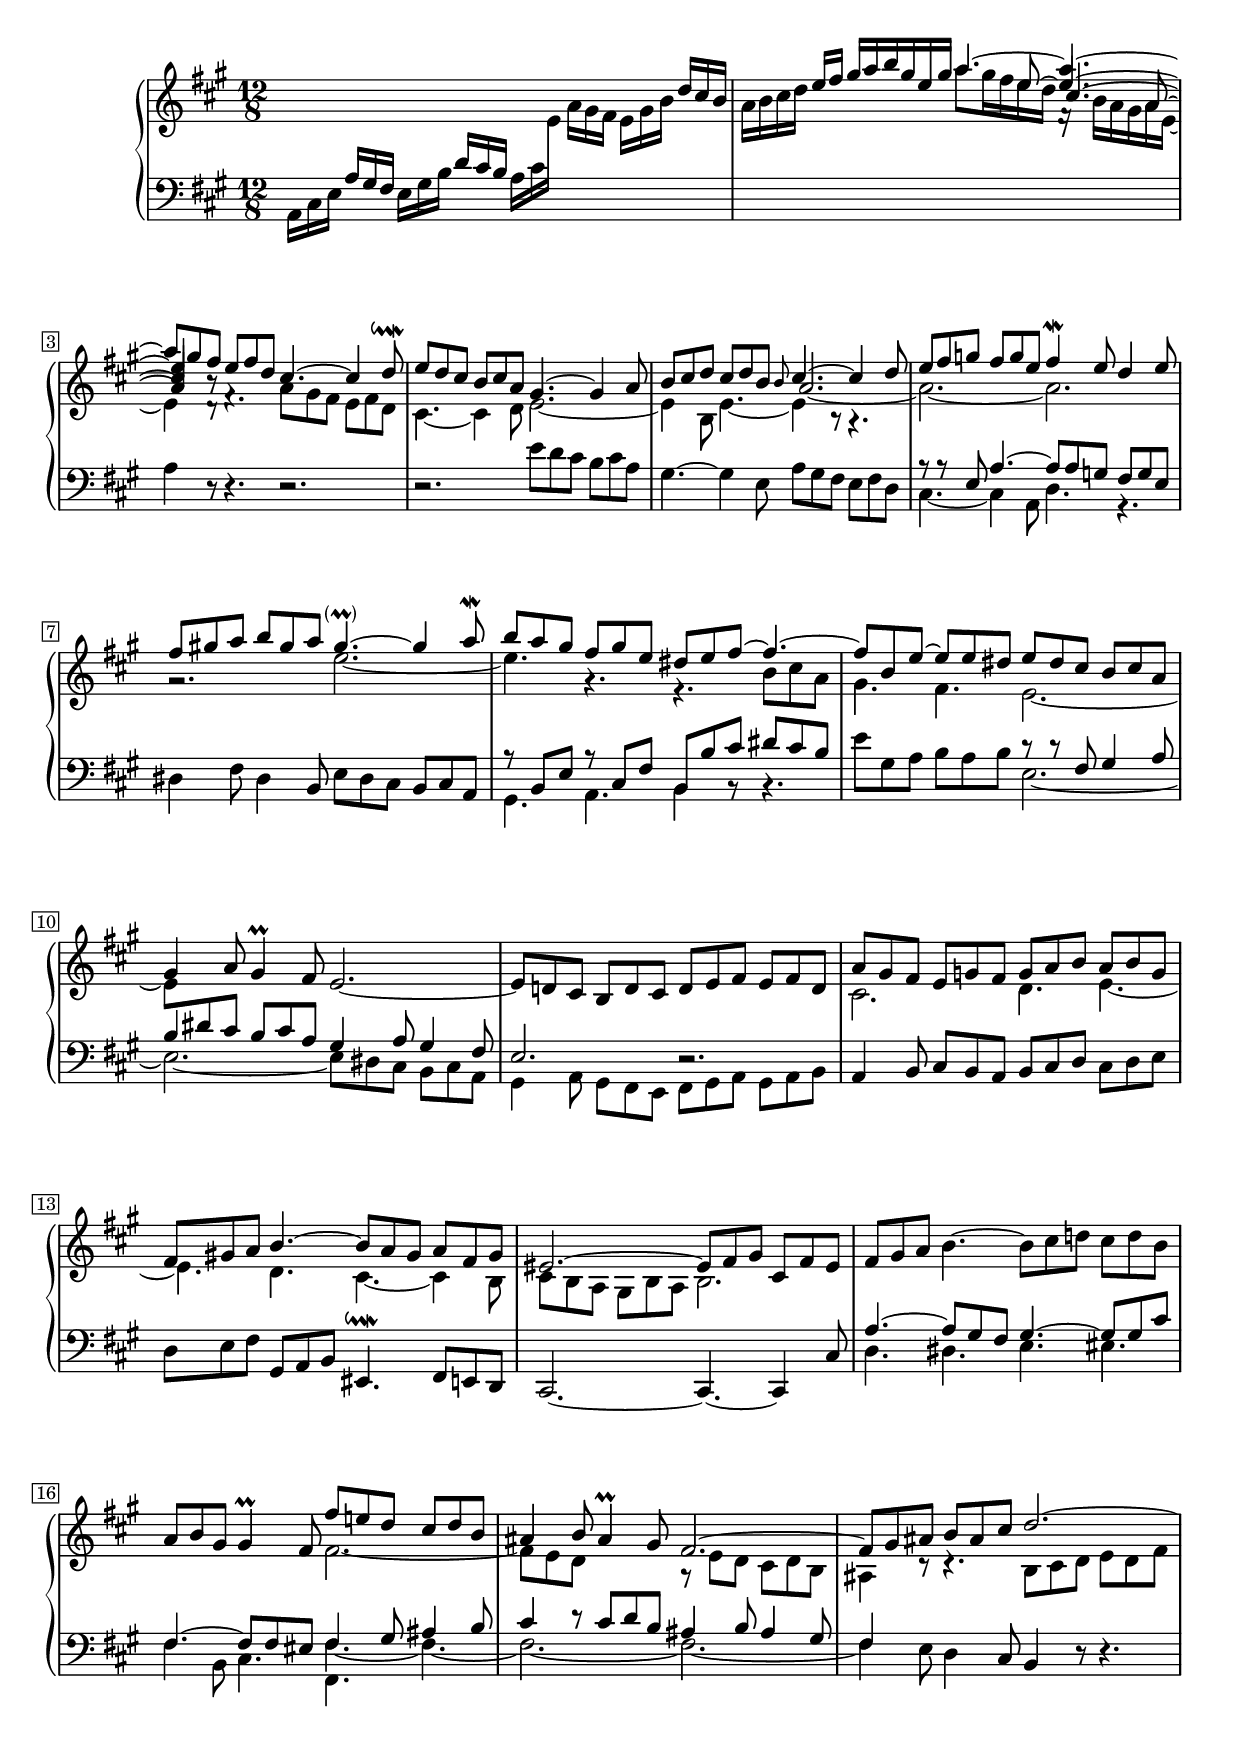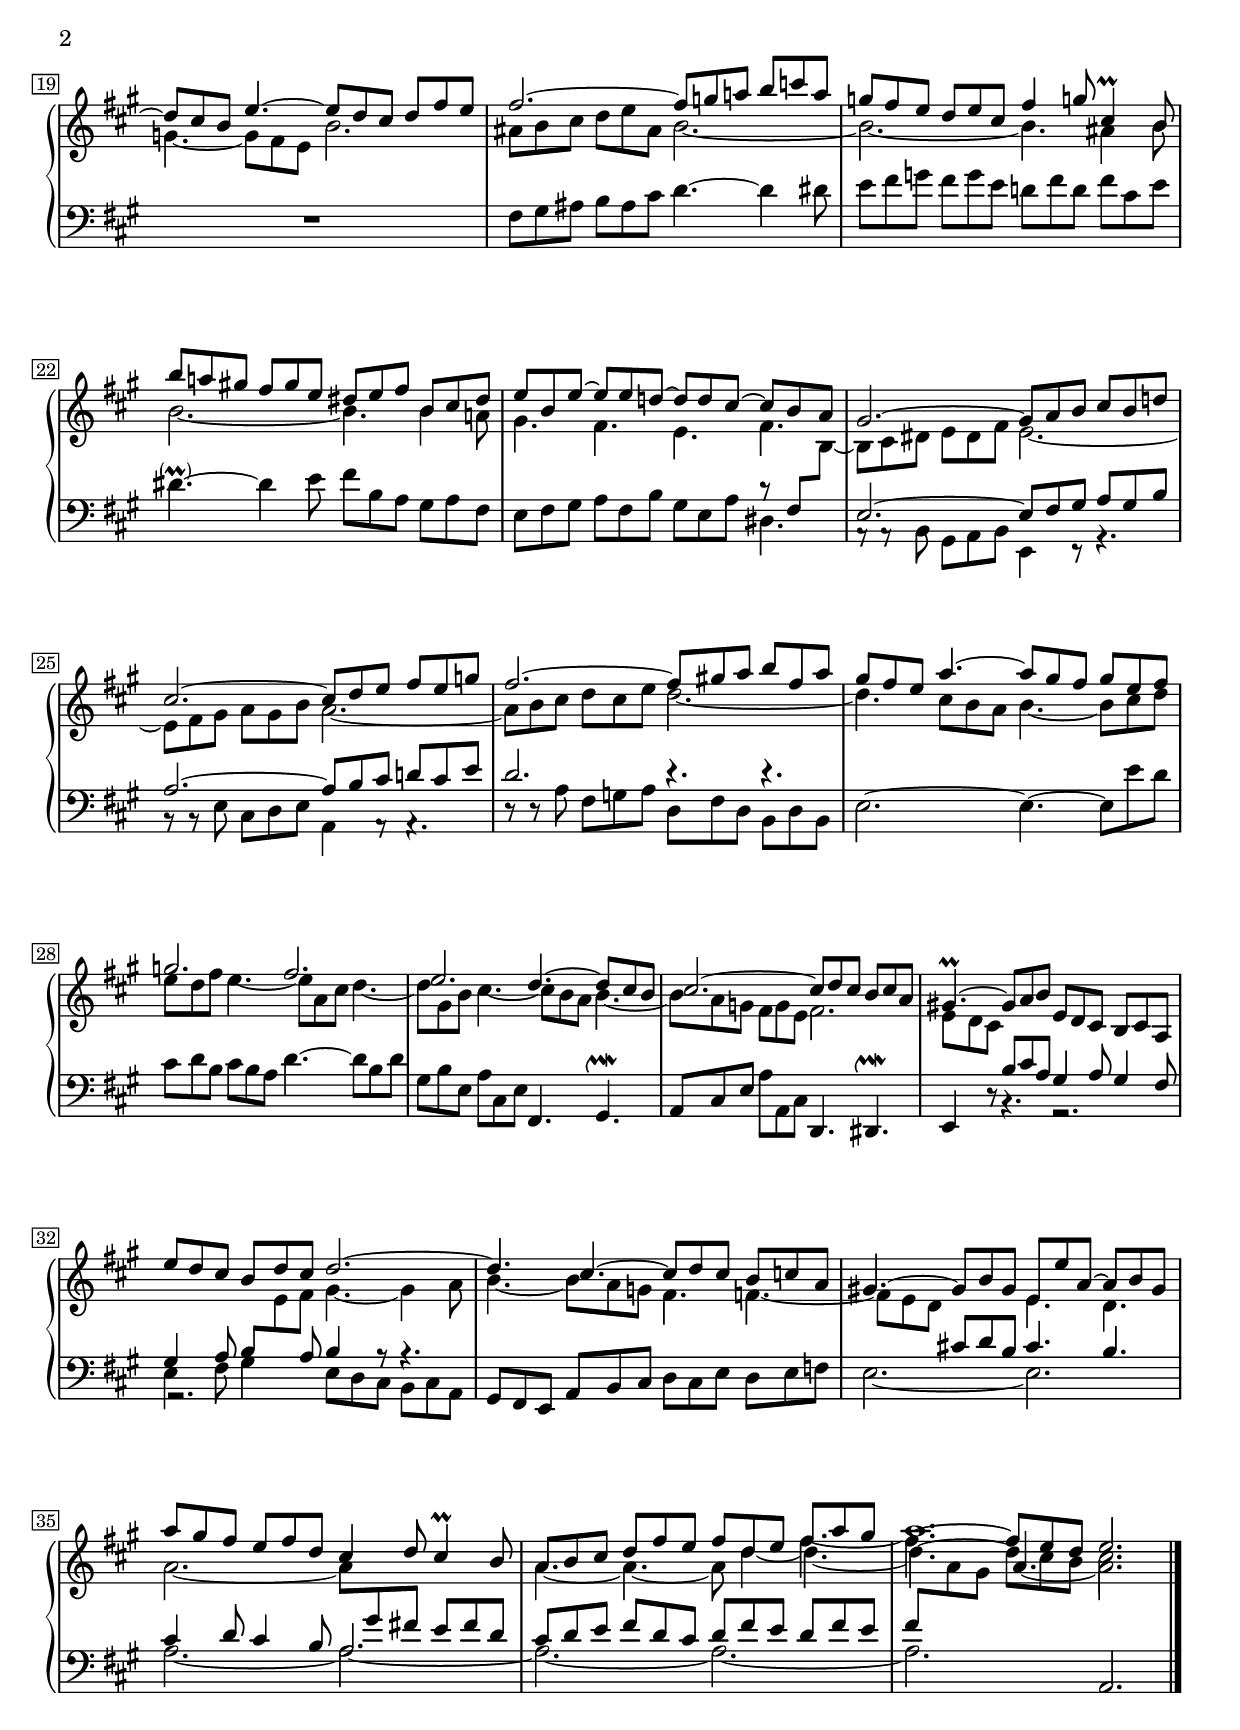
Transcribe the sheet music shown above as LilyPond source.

Global = {
  \key a \major
  \time 12/8
  \include "../global.ly"
}

Soprano = \context Voice = "one" \relative c {
  \voiceOne
  \stemUp\tieUp
  \override MultiMeasureRest.staff-position = #0
  \override Rest.staff-position = #0
  %\set Timing.beamExceptions = #'()
  %\set Timing.baseMoment = #(ly:make-moment 3/16)
  %\set Timing.beatStructure = 1,1,1,1,1,1,1,1
  \label #'SuiteIPrelude
  %1
  | \change Staff = "lower"
    \stemDown a16[ cis e] \stemUp a[ gis fis] \stemDown e[ gis b] \stemUp d[ cis b]
    \stemDown a[ cis \change Staff = "upper" e] \stemDown a[ gis fis] \stemDown e[ gis b] \stemUp d[ cis b]
  | \stemDown a[ b cis d] \stemUp\tieUp e[ fis] gis[ a b gis e gis] a4.~ a~
  | a8 gis fis e fis d cis4.~ cis4 d8\downmordent
  | e d cis b cis a gis4.~ gis4 a8
  %5
  | b cis d cis d b \grace b8 cis4.~ cis4 d8
  | e fis g fis g e fis4\mordent e8 d4 e8
  \break
  | fis gis a b gis a gis4.~\parenthesize\prall gis4 a8\mordent
  | b a gis fis gis e dis e fis~ fis4.~
  | fis8 b, e~ e e dis e dis cis b cis a
  %10
  | gis4 \stemNeutral\tieNeutral a8 gis4\prall fis8 e2.~
  | e8 d! cis b d cis d e fis e fis d
  | \stemUp\tieUp a' gis fis e g fis g a b a b g
  | fis gis a b4.~ b8 a gis a fis gis
  | eis2.~ eis8 fis gis cis, fis eis
  %15
  | \stemNeutral\tieNeutral fis gis a b4.~ b8 cis d cis d b
  | a b gis gis4\prall fis8 \stemUp\tieUp fis'8 e d cis d b
  | ais4 b8 ais4\prall gis8 fis2.~
  | fis8 gis ais b ais cis d2.~
  | d8 cis b e4.~ e8 d cis d fis e
  %20
  | fis2.~ fis8 g a! b c a
  | g fis e d e cis fis4 g!8 cis,4\prall b8
  | b' a! gis! fis gis e dis e fis b, cis dis
  | e b e~ e e d~ d d cis~ cis b a
  | gis2.~ gis8 a b cis b d!
  %25
  | cis2.~ cis8 d e fis e g
  | fis2.~ fis8 gis a b fis a
  | gis fis e a4.~ a8 gis fis gis e fis
  | g2. fis
  | e d4.~ d8 cis b
  %30
  | cis2.~ cis8 d cis b cis a
  | gis!4.~\prall gis8 a b e, d cis b cis a
  | e'' d cis b d cis d2.~
  | d4. cis~ cis8 d cis b c a
  | gis!4.~ gis8 b gis e e' a,~ a b gis
  \break
  %35
  | a' gis fis e fis d cis4 d8 cis4\prall b8
  << {
  | a b cis d fis e fis d e fis a gis
  | a1.
  }
  \new Voice {
  | s4. s s
    \once\override Tie.extra-offset = #'(0 . 0.8)
    fis4._~
  | \shiftOff fis~ \stemUp fis8 e d e2.
  } >>
    \fine
}

Alto = \context Voice = "two" \relative c'' {
  \voiceTwo
  \stemDown\tieDown
  \mergeDifferentlyDottedOn
  %1
  | s1*12/8
  << {
  |  s2. a'8 gis16 fis e d \once\stemUp\tieUp \shiftOn
     \once\override Tie.extra-offset = #'(0 . -0.5)
     cis4.~
  |  \stemUp \shiftOn cis4 s8 s4. s s
  }
  \new Voice {
  | s1  \stemUp\tieUp \shiftOff e8~
    \once\override Tie.extra-offset = #'(0 . 0.2)
    e4.~
  | \shiftOn e4 s8 f,4.\rest
  } >>
  | s1*12/8
  %5
  | s2. \tieDown
    \override Tie.extra-offset = #'(0 . 0.3)
    a~
  | \stemDown a~ a
  | g\rest e'~
  | e4. g,\rest e\rest b'8 cis a
  | gis4. fis e2.~
  %10
  | e8 \change Staff = "lower" \stemUp dis cis b cis a gis4 a8 gis4 fis8
  | e2. d\rest
  | \change Staff = "upper" \stemDown\tieDown
    cis' d4. e~
  | e d cis~ cis4 b8
  | cis b a gis b a b2.
  %15
  | s1*12/8
  | s2. fis'~
  | fis8 e d s4. r8 e d cis d b
  | ais4 r8 r4. b8 cis d e d fis
  | g4.~ g8 fis e b'2.
  %20
  | ais8 b cis d e ais, b2.~
  | b~ b4. ais4 b8
  | b2.~ b4. b4 a8
  | gis4. fis e fis4.*1/3 \change Staff = "lower" \stemUp fis,8 \change Staff = "upper" \stemDown b~
  | b cis dis e dis fis e2.~
  %25
  | e8 fis gis a gis b a2.~
  | a8 b cis d cis e d2.~
  | d4. cis8 b a b4.~ b8 cis d
  | e d fis e4.~ e8 a, cis d4.~
  | d8 gis, b cis4.~ cis8 b a b4.~
  %30
  | b8 a g fis g e fis2.
  | e8 d cis s4. s s
  | \change Staff = "lower" \stemUp
    gis4 a8 b
    \change Staff = "upper" \stemDown
    e fis gis4.~ gis4 a8
  | b4.~ b8 a g fis4. f~
  | f8 e d s4. e d
  %35
  | a'2.~ a8 \change Staff = "lower" \stemUp gis fis e fis d
  | \change Staff = "upper" \stemDown a'4.~ a~ a8
    \override Tie.extra-offset = #'(0 . -0.2)
    d4 ~
    \once\override NoteColumn.force-hshift = #0.3 d4.~
  | \once\override NoteColumn.force-hshift = #0.3 d^~
    \shiftOff d8 cis b cis2.
}

Tenor = \context Voice = "three" \relative c' {
  \voiceThree
  \stemUp\tieUp
  %1
  | s1*12/8
    \change Staff = "upper"
  << {
  | \stemDown\tieDown s1 s8 f16\rest b a gis a e~
  | e4 d8\rest s4. a'8 gis fis e fis d
  }
  \new Voice {
  | s1 s4. \stemUp\tieUp a'8~
  | \shiftOn a4 b8\rest
  } >>
  | \tieDown cis,4.~ cis4 d8 e2.~
  %5
  | e4 b8 e4.~ e4 b8\rest a4.\rest
  | \change Staff = "lower" \stemUp\tieUp
    a8\rest a\rest e a4.~ a8 a g fis g e
  | s1*12/8
  | r8 b e r cis fis b, b' cis dis cis b
  | s2. r8 r fis gis4 a8
  %10
  | b4 s s1
  | s1*12/8*4
  %15
  | a4.~ a8 gis fis gis4.~ gis8 gis cis
  | fis,4.~ fis8 fis eis
    << {
      \once\override NoteColumn.force-hshift = #0 fis4 gis8
    } \\ {
      \once\override NoteColumn.force-hshift = #0 fis,4.
    } >>
    ais'4 b8
  | cis4 r8 cis d b ais4 b8 ais4 gis8
  | fis4 s s1
  | s1*12/8*4
  %23
  | s4. s s r8 s4
  | e2.~ e8 fis gis a gis b
  | a2.~ a8 b cis d cis e
  | d2. d4.\rest d\rest
  | s1*12/8*4
  %31
  | s4. b8 cis a gis4 a8 gis4 fis8
  | \stemDown e4 fis8 gis4 \stemUp a8 b4 r8 r4.
  | s1*12/8
  | s4. cis!8 d b cis4. b
  %35
  | cis4 d8 cis4 b8 a2.
  | cis8 d e fis d cis d fis e d fis e
  | fis \change Staff = "upper" \stemDown\tieDown a gis \shiftOnn \once\stemUp a4.~
    \once\override NoteColumn.force-hshift = #0 a2.
}

Bass = \context Voice = "four" \relative c' {
  \voiceFour
  \override MultiMeasureRest.staff-position = #0
  \override Rest.staff-position = #0
  \override Script.direction = #UP
  \mergeDifferentlyDottedOn
  %1
  | s1*12/8*2
  | \stemNeutral\tieNeutral a4 r8 r4. r2.
  | r e'8 d cis b cis a
  %5
  | gis4.~ gis4 e8 a gis fis e fis d
  | \stemDown\tieDown cis4.~ cis4 a8 d4. g,\rest
  | \stemNeutral dis'4 fis8 dis4 b8 e dis cis b cis a
  | \stemDown gis4. a b4 b8\rest b4.\rest
  | e'8 gis, a b a b e,2.~
  %10
  | e~ e8 dis cis b cis a
  | gis4 a8 gis8 fis e fis gis a gis a b
  | \stemNeutral\tieNeutral
    a4 b8 cis b a b cis d cis d e
  | d e fis gis, a b eis,4.\downmordent fis8 e d
  | cis2.~ cis4.~ cis4 cis'8
  %15
  | \stemDown\tieDown d4. dis e eis
  | fis4 b,8 cis4.
    \once\override NoteColumn.force-hshift = #0
    \once\override Stem.length = #5
    fis4.~
    fis~
  | fis2.~ fis~
  | fis4 \stemNeutral\tieNeutral e8 d4 cis8 b4 d8\rest d4.\rest
  | R1*12/8
  %20
  | fis8 gis ais b ais cis d4.~ d4 dis8
  | e fis g fis g e d fis d fis cis e
  | dis4.\parenthesize\prall~ dis4 e8 fis b, a gis a fis
  | e fis gis a fis b gis e a dis,4.
  | \stemDown a8\rest a\rest b gis a b e,4 e8\rest g4.\rest
  %25
  | b8\rest b\rest e cis d e a,4 a8\rest a4.\rest
  | r8 r a' fis g a d, fis d b d b
  | \stemNeutral\tieNeutral e2.~ e4.~ e8 e' d
  | cis d b cis b a d4.~ d8 b d
  | gis, b e, a cis, e fis,4. gis\upmordent
  %30
  | a8 cis e a a, cis d,4. dis\upmordent
  | e4 r8 b'4.\rest g2.\rest
  | \stemDown \once\override Voice.Rest.X-offset = #0.4 g\rest e'8 d cis b cis a
  | \stemNeutral gis fis e a b cis d cis e d e f
  | \stemDown\tieDown e2.~ e
  %35
  | a~ a~
  | a~ a~
  | a \stemNeutral a,
    \fine
}

\score {
  \new PianoStaff
  <<
    \accidentalStyle Score.piano
    \context Staff = "upper" <<
      \set Staff.midiInstrument = #"acoustic grand"
      \Global
      \clef treble
      \Soprano
      \Alto
    >>
    \context Staff = "lower" <<
      \set Staff.midiInstrument = #"acoustic grand"
      \Global
      \clef bass
      \Tenor
      \Bass
    >>
  >>
  \header {
    composer = ##f % "Johann Sebastian Bach"
    opus = ##f % "BWV 806"
    title = \markup { "Prélude" }
    subtitle = ##f
  }
  \layout {
    \context {
      \PianoStaff
      \override Parentheses.font-size = #-2
      \override TextScript.font-shape = #'italic
      \override TextScript.font-size = #-1
    }
  }
  \midi {
    \tempo 4 = 100
  }
}
